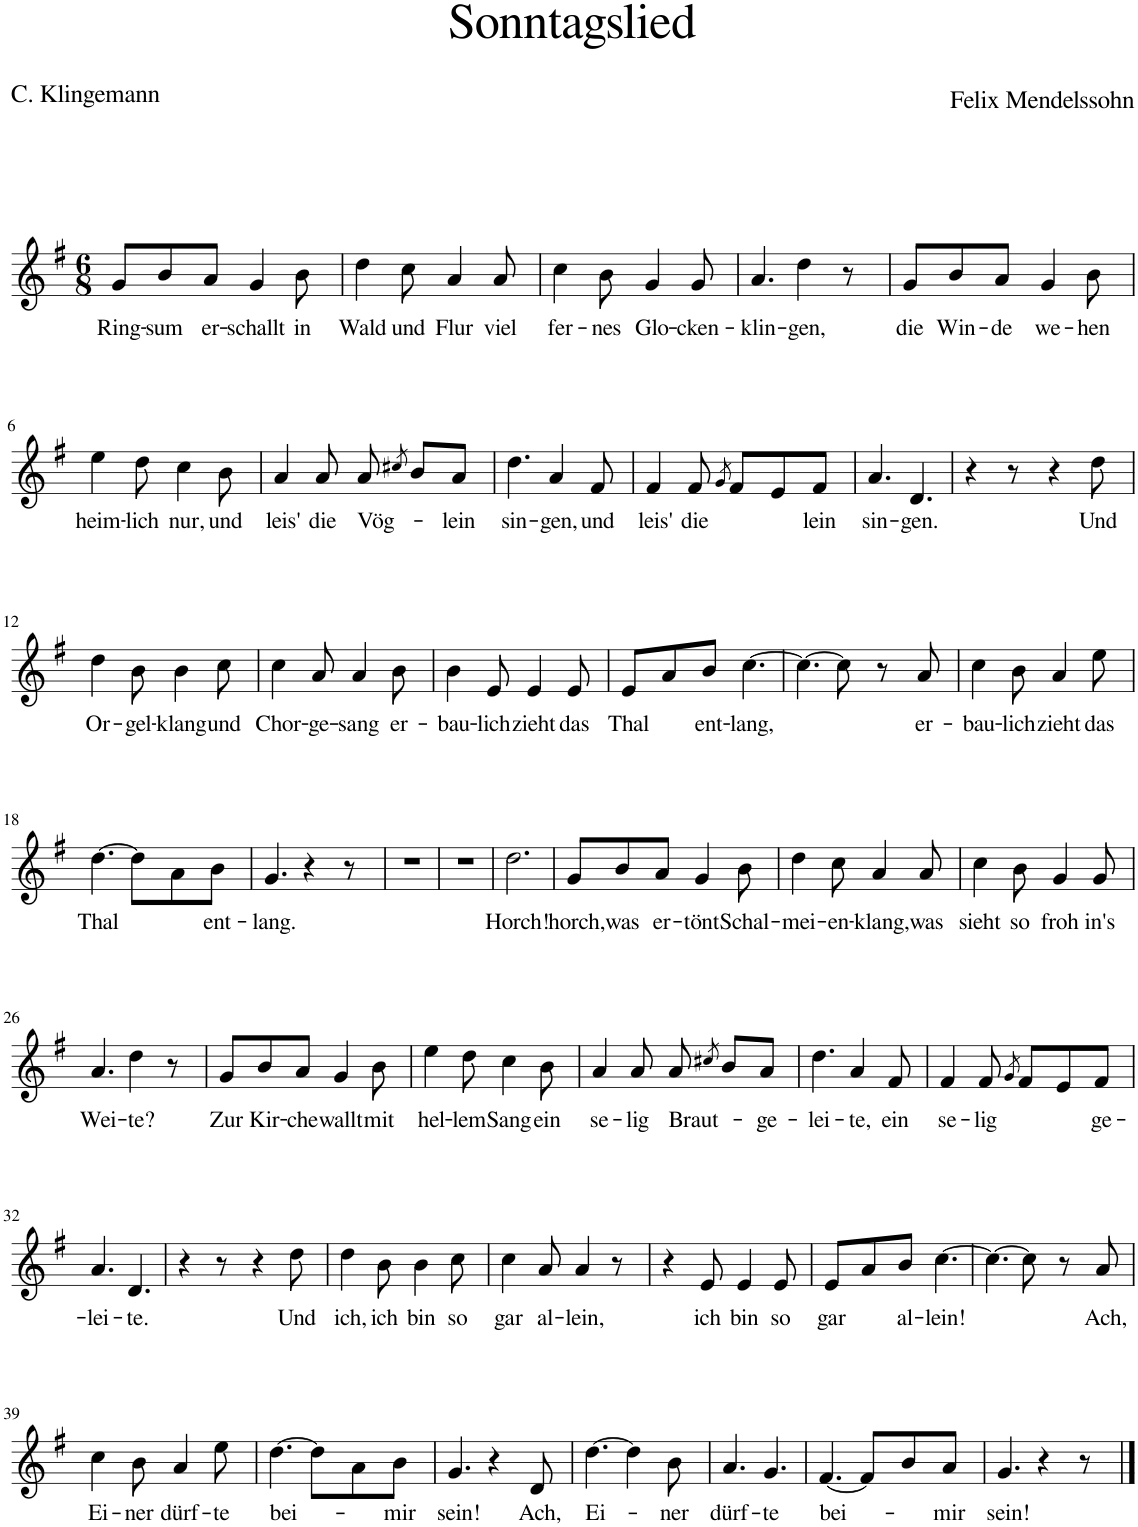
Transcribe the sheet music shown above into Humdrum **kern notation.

**kern	**text
*part1	*part1
*staff1	*staff1
*I"Piano	*
*I'Pno	*
*clefG2	*
*k[f#]	*
*M6/8	*
=1	=1
!	!LO:LY:b
8g/L	Ring-
!	!LO:LY:b
8b/	-sum
!	!LO:LY:b
8a/J	er-
!	!LO:LY:b
4g/	-schallt
!	!LO:LY:b
8b\	in
=2	=2
!	!LO:LY:b
4dd\	Wald
!	!LO:LY:b
8cc\	und
!	!LO:LY:b
4a/	Flur
!	!LO:LY:b
8a/	viel
=3	=3
!	!LO:LY:b
4cc\	fer-
!	!LO:LY:b
8b\	-nes
!	!LO:LY:b
4g/	Glo-
!	!LO:LY:b
8g/	-cken-
=4	=4
!	!LO:LY:b
4.a/	-klin-
!	!LO:LY:b
4dd\	-gen,
8r	.
=5	=5
!	!LO:LY:b
8g/L	die
!	!LO:LY:b
8b/	Win-
!	!LO:LY:b
8a/J	-de
!	!LO:LY:b
4g/	we-
!	!LO:LY:b
8b\	-hen
!!LO:LB:g=z
=6	=6
!	!LO:LY:b
4ee\	heim-
!	!LO:LY:b
8dd\	-lich
!	!LO:LY:b
4cc\	nur,
!	!LO:LY:b
8b\	und
=7	=7
!	!LO:LY:b
4a/	leis'
!	!LO:LY:b
8a/	die
!	!LO:LY:b
8a/	Vög-
8qcc#X/	.
8b/L	.
!	!LO:LY:b
8a/J	-lein
=8	=8
!	!LO:LY:b
4.dd\	sin-
!	!LO:LY:b
4a/	-gen,
!	!LO:LY:b
8f#/	und
=9	=9
!	!LO:LY:b
4f#/	leis'
!	!LO:LY:b
8f#/	die
8qg/	.
8f#/L	.
8e/	.
!	!LO:LY:b
8f#/J	-lein
=10	=10
!	!LO:LY:b
4.a/	sin-
!	!LO:LY:b
4.d/	-gen.
=11	=11
4r	.
8r	.
4r	.
!	!LO:LY:b
8dd\	Und
!!LO:LB:g=z
=12	=12
!	!LO:LY:b
4dd\	Or-
!	!LO:LY:b
8b\	-gel-
!	!LO:LY:b
4b\	-klang
!	!LO:LY:b
8cc\	und
=13	=13
!	!LO:LY:b
4cc\	Chor-
!	!LO:LY:b
8a/	-ge-
!	!LO:LY:b
4a/	-sang
!	!LO:LY:b
8b\	er-
=14	=14
!	!LO:LY:b
4b\	-bau-
!	!LO:LY:b
8e/	-lich
!	!LO:LY:b
4e/	zieht
!	!LO:LY:b
8e/	das
=15	=15
!	!LO:LY:b
8e/L	Thal
8a/	.
!	!LO:LY:b
8b/J	ent-
!	!LO:LY:b
[4.cc\	-lang,
=16	=16
4.cc\_	.
8cc\]	.
8r	.
!	!LO:LY:b
8a/	er-
=17	=17
!	!LO:LY:b
4cc\	-bau-
!	!LO:LY:b
8b\	-lich
!	!LO:LY:b
4a/	zieht
!	!LO:LY:b
8ee\	das
!!LO:LB:g=z
=18	=18
!	!LO:LY:b
[4.dd\	Thal
8dd\L]	.
8a\	.
!	!LO:LY:b
8b\J	ent-
=19	=19
!	!LO:LY:b
4.g/	-lang.
4r	.
8r	.
=20	=20
2.r	.
=21	=21
2.r	.
=22	=22
!	!LO:LY:b
2.dd\	Horch!
=23	=23
!	!LO:LY:b
8g/L	horch,
!	!LO:LY:b
8b/	was
!	!LO:LY:b
8a/J	er-
!	!LO:LY:b
4g/	-tönt
!	!LO:LY:b
8b\	Schal-
=24	=24
!	!LO:LY:b
4dd\	-mei-
!	!LO:LY:b
8cc\	-en-
!	!LO:LY:b
4a/	-klang,
!	!LO:LY:b
8a/	was
=25	=25
!	!LO:LY:b
4cc\	sieht
!	!LO:LY:b
8b\	so
!	!LO:LY:b
4g/	froh
!	!LO:LY:b
8g/	in's
!!LO:LB:g=z
=26	=26
!	!LO:LY:b
4.a/	Wei-
!	!LO:LY:b
4dd\	-te?
8r	.
=27	=27
!	!LO:LY:b
8g/L	Zur
!	!LO:LY:b
8b/	Kir-
!	!LO:LY:b
8a/J	-che
!	!LO:LY:b
4g/	wallt
!	!LO:LY:b
8b\	mit
=28	=28
!	!LO:LY:b
4ee\	hel-
!	!LO:LY:b
8dd\	-lem
!	!LO:LY:b
4cc\	Sang
!	!LO:LY:b
8b\	ein
=29	=29
!	!LO:LY:b
4a/	se-
!	!LO:LY:b
8a/	-lig
!	!LO:LY:b
8a/	Braut-
8qcc#X/	.
8b/L	.
!	!LO:LY:b
8a/J	-ge-
=30	=30
!	!LO:LY:b
4.dd\	-lei-
!	!LO:LY:b
4a/	-te,
!	!LO:LY:b
8f#/	ein
=31	=31
!	!LO:LY:b
4f#/	se-
!	!LO:LY:b
8f#/	-lig
8qg/	.
8f#/L	.
8e/	.
!	!LO:LY:b
8f#/J	-ge-
!!LO:LB:g=z
=32	=32
!	!LO:LY:b
4.a/	-lei-
!	!LO:LY:b
4.d/	-te.
=33	=33
4r	.
8r	.
4r	.
!	!LO:LY:b
8dd\	Und
=34	=34
!	!LO:LY:b
4dd\	ich,
!	!LO:LY:b
8b\	ich
!	!LO:LY:b
4b\	bin
!	!LO:LY:b
8cc\	so
=35	=35
!	!LO:LY:b
4cc\	gar
!	!LO:LY:b
8a/	al-
!	!LO:LY:b
4a/	-lein,
8r	.
=36	=36
4r	.
!	!LO:LY:b
8e/	ich
!	!LO:LY:b
4e/	bin
!	!LO:LY:b
8e/	so
=37	=37
!	!LO:LY:b
8e/L	gar
8a/	.
!	!LO:LY:b
8b/J	al-
!	!LO:LY:b
[4.cc\	-lein!
=38	=38
4.cc\_	.
8cc\]	.
8r	.
!	!LO:LY:b
8a/	Ach,
!!LO:LB:g=z
=39	=39
!	!LO:LY:b
4cc\	Ei-
!	!LO:LY:b
8b\	-ner
!	!LO:LY:b
4a/	dürf-
!	!LO:LY:b
8ee\	-te
=40	=40
!	!LO:LY:b
[4.dd\	bei-
8dd\L]	.
8a\	.
!	!LO:LY:b
8b\J	-mir
=41	=41
!	!LO:LY:b
4.g/	sein!
4r	.
!	!LO:LY:b
8d/	Ach,
=42	=42
!	!LO:LY:b
[4.dd\	Ei-
4dd\]	.
!	!LO:LY:b
8b\	-ner
=43	=43
!	!LO:LY:b
4.a/	dürf-
!	!LO:LY:b
4.g/	-te
=44	=44
!	!LO:LY:b
[4.f#/	bei-
8f#/L]	.
8b/	.
!	!LO:LY:b
8a/J	mir
=45	=45
!	!LO:LY:b
4.g/	sein!
4r	.
8r	.
==	==
*-	*-
